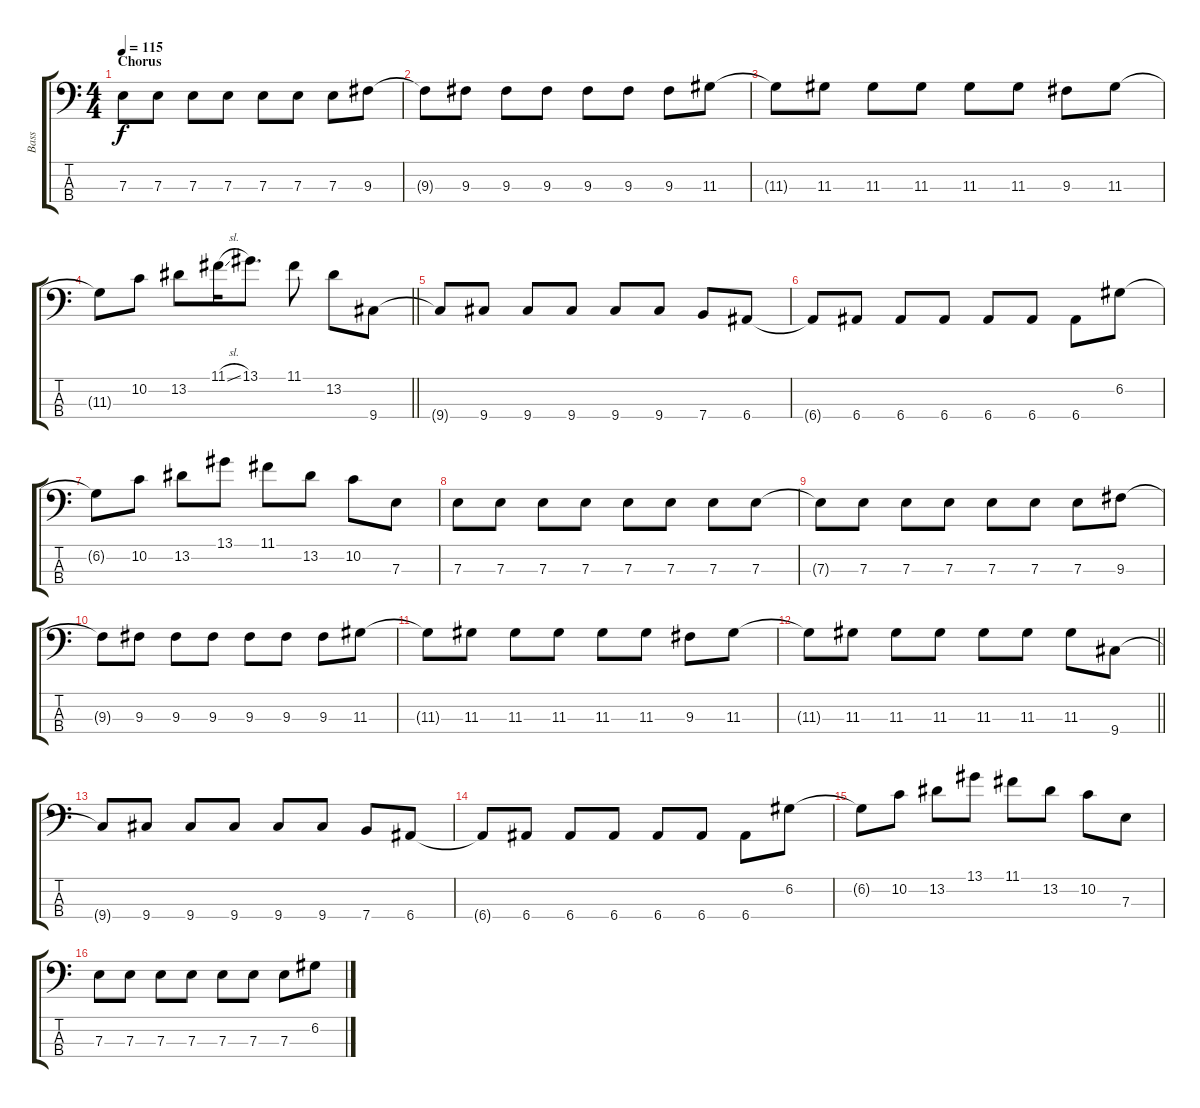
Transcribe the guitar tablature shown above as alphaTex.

\track ("Bass" "Bass") {instrument electricbassfinger}
\staff {score tabs}
\tuning (G2 D2 A1 E1) {hide}
\ts (4 4)
\section ("" "Chorus")
\tempo 115
\clef f4
\ks c
7.3{t}.8{dy f} 7.3.8 7.3.8 7.3.8 7.3.8 7.3.8 7.3.8 9.3.8 |
9.3{t}.8 9.3.8 9.3.8 9.3.8 9.3.8 9.3.8 9.3.8 11.3.8 |
11.3{t}.8 11.3.8 11.3.8 11.3.8 11.3.8 11.3.8 9.3.8 11.3.8 |
\barLineRight lightlight
11.3{t}.8 10.2.8 13.2.8 11.1{sl}.16 13.1.8{d} 11.1.8 13.2.8 9.4.8 |
9.4{t}.8 9.4.8 9.4.8 9.4.8 9.4.8 9.4.8 7.4.8 6.4.8 |
6.4{t}.8 6.4.8 6.4.8 6.4.8 6.4.8 6.4.8 6.4.8 6.2.8 |
6.2{t}.8 10.2.8 13.2.8 13.1.8 11.1.8 13.2.8 10.2.8 7.3.8 |
7.3.8 7.3.8 7.3.8 7.3.8 7.3.8 7.3.8 7.3.8 7.3.8 |
7.3{t}.8 7.3.8 7.3.8 7.3.8 7.3.8 7.3.8 7.3.8 9.3.8 |
9.3{t}.8 9.3.8 9.3.8 9.3.8 9.3.8 9.3.8 9.3.8 11.3.8 |
11.3{t}.8 11.3.8 11.3.8 11.3.8 11.3.8 11.3.8 9.3.8 11.3.8 |
\barLineRight lightlight
11.3{t}.8 11.3.8 11.3.8 11.3.8 11.3.8 11.3.8 11.3.8 9.4.8 |
9.4{t}.8 9.4.8 9.4.8 9.4.8 9.4.8 9.4.8 7.4.8 6.4.8 |
6.4{t}.8 6.4.8 6.4.8 6.4.8 6.4.8 6.4.8 6.4.8 6.2.8 |
6.2{t}.8 10.2.8 13.2.8 13.1.8 11.1.8 13.2.8 10.2.8 7.3.8 |
7.3.8 7.3.8 7.3.8 7.3.8 7.3.8 7.3.8 7.3.8 6.2.8
